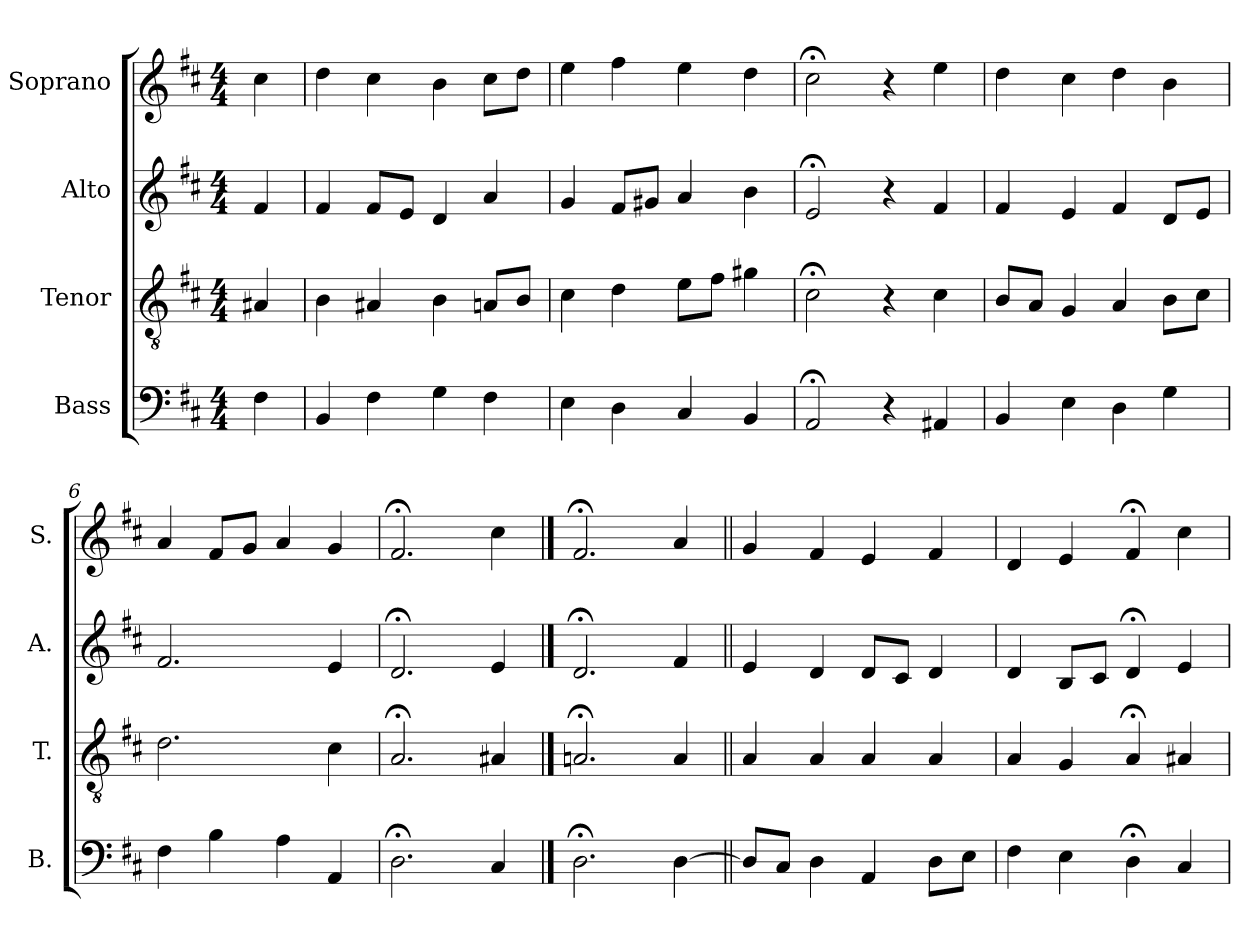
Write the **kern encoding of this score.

**kern	**kern	**kern	**kern
*part4	*part3	*part2	*part1
*staff4	*staff3	*staff2	*staff1
*I"Bass	*I"Tenor	*I"Alto	*I"Soprano
*I'B.	*I'T.	*I'A.	*I'S.
*clefF4	*clefGv2	*clefG2	*clefG2
*	*ITrd7c12	*	*
*k[f#c#]	*k[f#c#]	*k[f#c#]	*k[f#c#]
*D:	*D:	*D:	*D:
*M4/4	*M4/4	*M4/4	*M4/4
=1	=1	=1	=1
4F#\	4AA#X/	4f#/	4cc#\
=2	=2	=2	=2
4BB/	4BB\	4f#/	4dd\
4F#\	4AA#X/	8f#/L	4cc#\
.	.	8e/J	.
4G\	4BB\	4d/	4b\
4F#\	8AAn/L	4a/	8cc#\L
.	8BB/J	.	8dd\J
=3	=3	=3	=3
4E\	4C#\	4g/	4ee\
4D\	4D\	8f#/L	4ff#\
.	.	8g#X/J	.
4C#/	8E\L	4a/	4ee\
.	8F#\J	.	.
4BB/	4G#X\	4b\	4dd\
=4	=4	=4	=4
2AA;</	2C#;<\	2e;</	2cc#;<\
4r	4r	4r	4r
4AA#X/	4C#\	4f#/	4ee\
=5	=5	=5	=5
4BB/	8BB/L	4f#/	4dd\
.	8AA/J	.	.
4E\	4GG/	4e/	4cc#\
4D\	4AA/	4f#/	4dd\
4G\	8BB\L	8d/L	4b\
.	8C#\J	8e/J	.
!!LO:LB:g=z
=6	=6	=6	=6
4F#\	2.D\	2.f#/	4a/
4B\	.	.	8f#/L
.	.	.	8g/J
4A\	.	.	4a/
4AA/	4C#\	4e/	4g/
=7	=7	=7	=7
2.D;<\	2.AA;</	2.d;</	2.f#;</
4C#/	4AA#X/	4e/	4cc#\
==8	==8	==8	==8
2.D;<\	2.AAn;</	2.d;</	2.f#;</
[4D\	4AA/	4f#/	4a/
=9||	=9||	=9||	=9||
8D/L]	4AA/	4e/	4g/
8C#/J	.	.	.
4D\	4AA/	4d/	4f#/
4AA/	4AA/	8d/L	4e/
.	.	8c#/J	.
8D\L	4AA/	4d/	4f#/
8E\J	.	.	.
=10	=10	=10	=10
4F#\	4AA/	4d/	4d/
4E\	4GG/	8B/L	4e/
.	.	8c#/J	.
4D;<\	4AA;</	4d;</	4f#;</
4C#/	4AA#X/	4e/	4cc#\
=	=	=	=
*-	*-	*-	*-
